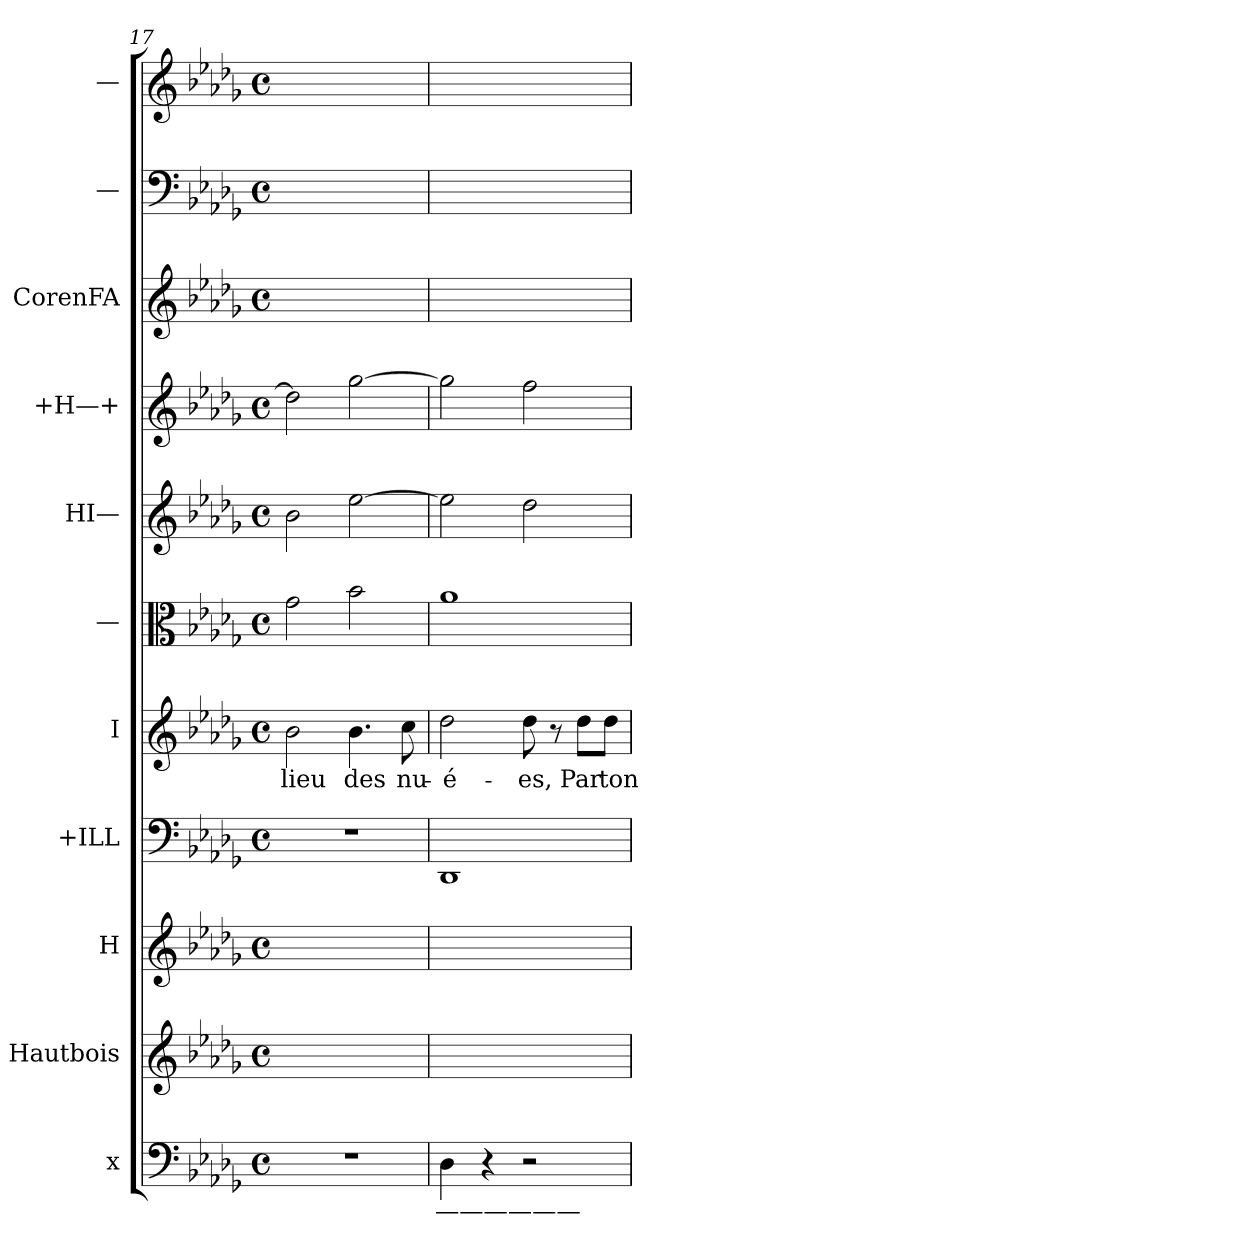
**kern	**text	**kern	**kern	**kern	**kern	**text	**kern	**kern	**kern	**kern	**kern	**kern
*part11	*part11	*part10	*part9	*part8	*part7	*part7	*part6	*part5	*part4	*part3	*part2	*part1
*staff11	*staff11	*staff10	*staff9	*staff8	*staff7	*staff7	*staff6	*staff5	*staff4	*staff3	*staff2	*staff1
*I"x	*	*I"Hautbois	*I"H	*I"+ILL	*I"I	*	*I"—	*I"HI—	*I"+H—+	*I"CorenFA	*I"—	*I"—
*clefF4	*	*clefG2	*clefG2	*clefF4	*clefG2	*	*clefC3	*clefG2	*clefG2	*clefG2	*clefF4	*clefG2
*k[b-e-a-d-g-]	*	*k[b-e-a-d-g-]	*k[b-e-a-d-g-]	*k[b-e-a-d-g-]	*k[b-e-a-d-g-]	*	*k[b-e-a-d-g-]	*k[b-e-a-d-g-]	*k[b-e-a-d-g-]	*k[b-e-a-d-g-]	*k[b-e-a-d-g-]	*k[b-e-a-d-g-]
*M4/4	*	*M4/4	*M4/4	*M4/4	*M4/4	*	*M4/4	*M4/4	*M4/4	*M4/4	*M4/4	*M4/4
*met(c)	*	*met(c)	*met(c)	*met(c)	*met(c)	*	*met(c)	*met(c)	*met(c)	*met(c)	*met(c)	*met(c)
=17	=17	=17	=17	=17	=17	=17	=17	=17	=17	=17	=17	=17
1r	.	1ryy	1ryy	1r	2b-i\	lieu	2g-i\	2b-i\	2dd-i\]	1ryy	1ryy	1ryy
.	.	.	.	.	4.b-i\	des	2b-i\	[2ee-i\	[2gg-i\	.	.	.
.	.	.	.	.	8cci\	nu-	.	.	.	.	.	.
!!LO:LB:g=z
=18	=18	=18	=18	=18	=18	=18	=18	=18	=18	=18	=18	=18
4D-i\	——————	1ryy	1ryy	1DD-i/	2dd-i\	é-	1a-i/	2ee-i\]	2gg-i\]	1ryy	1ryy	1ryy
4r	.	.	.	.	.	.	.	.	.	.	.	.
2r	.	.	.	.	8dd-i\	es,	.	2dd-i\	2ffi\	.	.	.
.	.	.	.	.	8r	.	.	.	.	.	.	.
.	.	.	.	.	8dd-i\L	Par	.	.	.	.	.	.
.	.	.	.	.	8dd-i\J	ton	.	.	.	.	.	.
=	=	=	=	=	=	=	=	=	=	=	=	=
*-	*-	*-	*-	*-	*-	*-	*-	*-	*-	*-	*-	*-
